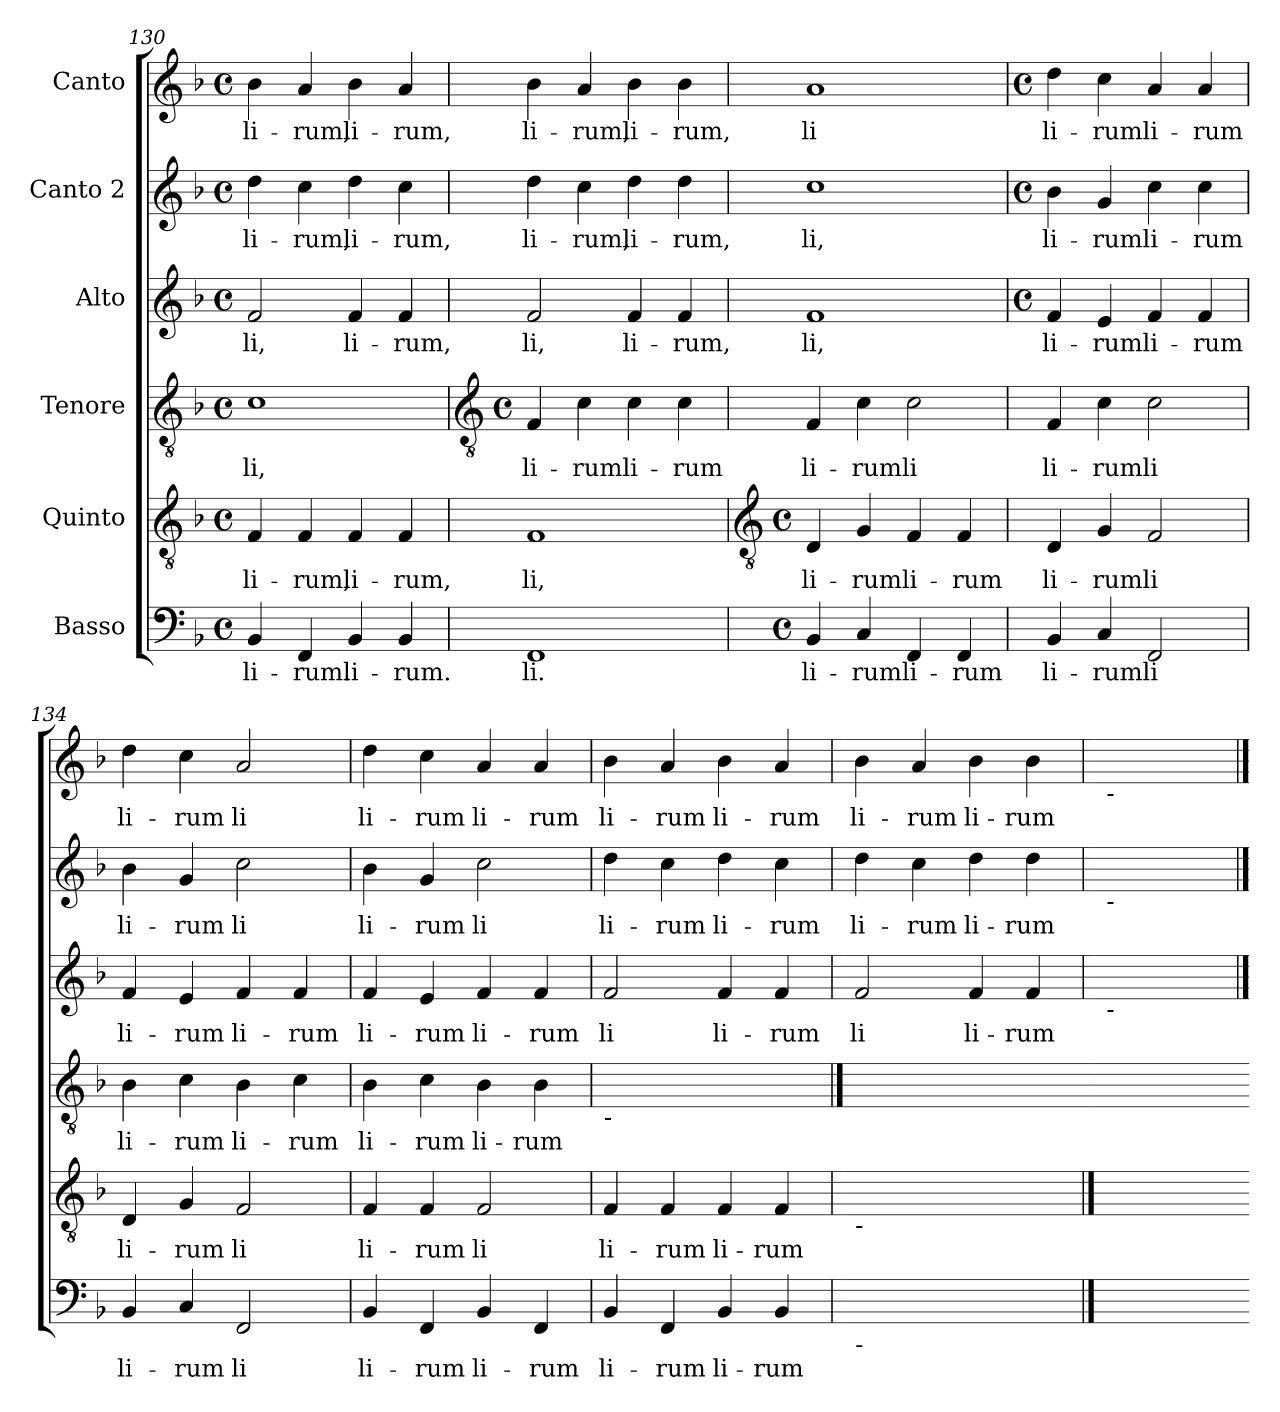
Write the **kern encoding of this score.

**kern	**text	**kern	**text	**kern	**text	**kern	**text	**kern	**text	**kern	**text
*part6	*part6	*part5	*part5	*part4	*part4	*part3	*part3	*part2	*part2	*part1	*part1
*staff6	*staff6	*staff5	*staff5	*staff4	*staff4	*staff3	*staff3	*staff2	*staff2	*staff1	*staff1
*I"Basso	*	*I"Quinto	*	*I"Tenore	*	*I"Alto	*	*I"Canto 2	*	*I"Canto	*
*clefF4	*	*clefGv2	*	*clefGv2	*	*clefG2	*	*clefG2	*	*clefG2	*
*k[b-]	*	*k[b-]	*	*k[b-]	*	*k[b-]	*	*k[b-]	*	*k[b-]	*
*F:	*	*F:	*	*F:	*	*F:	*	*F:	*	*F:	*
*M4/4	*	*M4/4	*	*M4/4	*	*M4/4	*	*M4/4	*	*M4/4	*
*met(c)	*	*met(c)	*	*met(c)	*	*met(c)	*	*met(c)	*	*met(c)	*
=130	=130	=130	=130	=130	=130	=130	=130	=130	=130	=130	=130
!	!LO:LY:b	!	!LO:LY:b	!	!LO:LY:b	!	!LO:LY:b	!	!LO:LY:b	!	!LO:LY:b
4BB-	li-	4F	li-	1c	li,	2f	li,	4dd	li-	4b-	li-
!	!LO:LY:b	!	!LO:LY:b	!	!	!	!	!	!LO:LY:b	!	!LO:LY:b
4FF	-rum.	4F	-rum,	.	.	.	.	4cc	-rum,	4a	-rum,
!	!LO:LY:b	!	!LO:LY:b	!	!	!	!LO:LY:b	!	!LO:LY:b	!	!LO:LY:b
4BB-	li-	4F	li-	.	.	4f	li-	4dd	li-	4b-	li-
!	!LO:LY:b	!	!LO:LY:b	!	!	!	!LO:LY:b	!	!LO:LY:b	!	!LO:LY:b
4BB-	-rum.	4F	-rum,	.	.	4f	-rum,	4cc	-rum,	4a	-rum,
!!LO:LB:g=z
=131	=131	=131	=131	=131	=131	=131	=131	=131	=131	=131	=131
*	*	*	*	*clefGv2	*	*	*	*	*	*	*
*	*	*	*	*M4/4	*	*	*	*	*	*	*
*	*	*	*	*met(c)	*	*	*	*	*	*	*
!	!LO:LY:b	!	!LO:LY:b	!	!LO:LY:b	!	!LO:LY:b	!	!LO:LY:b	!	!LO:LY:b
1FF	li.	1F	li,	4F	li-	2f	li,	4dd	li-	4b-	li-
!	!	!	!	!	!LO:LY:b	!	!	!	!LO:LY:b	!	!LO:LY:b
.	.	.	.	4c	-rum	.	.	4cc	-rum,	4a	-rum,
!	!	!	!	!	!LO:LY:b	!	!LO:LY:b	!	!LO:LY:b	!	!LO:LY:b
.	.	.	.	4c	li-	4f	li-	4dd	li-	4b-	li-
!	!	!	!	!	!LO:LY:b	!	!LO:LY:b	!	!LO:LY:b	!	!LO:LY:b
.	.	.	.	4c	-rum	4f	-rum,	4dd	-rum,	4b-	-rum,
!!LO:LB:g=z
=132	=132	=132	=132	=132	=132	=132	=132	=132	=132	=132	=132
*	*	*clefGv2	*	*	*	*	*	*	*	*	*
*M4/4	*	*M4/4	*	*	*	*	*	*	*	*	*
*met(c)	*	*met(c)	*	*	*	*	*	*	*	*	*
!	!LO:LY:b	!	!LO:LY:b	!	!LO:LY:b	!	!LO:LY:b	!	!LO:LY:b	!	!LO:LY:b
4BB-	li-	4D	li-	4F	li-	1f	li,	1cc	li,	1a	li
!	!LO:LY:b	!	!LO:LY:b	!	!LO:LY:b	!	!	!	!	!	!
4C	-rum	4G	-rum	4c	-rum	.	.	.	.	.	.
!	!LO:LY:b	!	!LO:LY:b	!	!LO:LY:b	!	!	!	!	!	!
4FF	li-	4F	li-	2c	li	.	.	.	.	.	.
!	!LO:LY:b	!	!LO:LY:b	!	!	!	!	!	!	!	!
4FF	-rum	4F	-rum	.	.	.	.	.	.	.	.
!!LO:LB:g=z
=133	=133	=133	=133	=133	=133	=133	=133	=133	=133	=133	=133
*	*	*	*	*	*	*M4/4	*	*M4/4	*	*M4/4	*
*	*	*	*	*	*	*met(c)	*	*met(c)	*	*met(c)	*
!	!LO:LY:b	!	!LO:LY:b	!	!LO:LY:b	!	!LO:LY:b	!	!LO:LY:b	!	!LO:LY:b
4BB-	li-	4D	li-	4F	li-	4f	li-	4b-	li-	4dd	li-
!	!LO:LY:b	!	!LO:LY:b	!	!LO:LY:b	!	!LO:LY:b	!	!LO:LY:b	!	!LO:LY:b
4C	-rum	4G	-rum	4c	-rum	4e	-rum	4g	-rum	4cc	-rum
!	!LO:LY:b	!	!LO:LY:b	!	!LO:LY:b	!	!LO:LY:b	!	!LO:LY:b	!	!LO:LY:b
2FF	li	2F	li	2c	li	4f	li-	4cc	li-	4a	li-
!	!	!	!	!	!	!	!LO:LY:b	!	!LO:LY:b	!	!LO:LY:b
.	.	.	.	.	.	4f	-rum	4cc	-rum	4a	-rum
=134	=134	=134	=134	=134	=134	=134	=134	=134	=134	=134	=134
!	!LO:LY:b	!	!LO:LY:b	!	!LO:LY:b	!	!LO:LY:b	!	!LO:LY:b	!	!LO:LY:b
4BB-	li-	4D	li-	4B-	li-	4f	li-	4b-	li-	4dd	li-
!	!LO:LY:b	!	!LO:LY:b	!	!LO:LY:b	!	!LO:LY:b	!	!LO:LY:b	!	!LO:LY:b
4C	-rum	4G	-rum	4c	-rum	4e	-rum	4g	-rum	4cc	-rum
!	!LO:LY:b	!	!LO:LY:b	!	!LO:LY:b	!	!LO:LY:b	!	!LO:LY:b	!	!LO:LY:b
2FF	li	2F	li	4B-	li-	4f	li-	2cc	li	2a	li
!	!	!	!	!	!LO:LY:b	!	!LO:LY:b	!	!	!	!
.	.	.	.	4c	-rum	4f	-rum	.	.	.	.
=135	=135	=135	=135	=135	=135	=135	=135	=135	=135	=135	=135
!	!LO:LY:b	!	!LO:LY:b	!	!LO:LY:b	!	!LO:LY:b	!	!LO:LY:b	!	!LO:LY:b
4BB-	li-	4F	li-	4B-	li-	4f	li-	4b-	li-	4dd	li-
!	!LO:LY:b	!	!LO:LY:b	!	!LO:LY:b	!	!LO:LY:b	!	!LO:LY:b	!	!LO:LY:b
4FF	-rum	4F	-rum	4c	-rum	4e	-rum	4g	-rum	4cc	-rum
!	!LO:LY:b	!	!LO:LY:b	!	!LO:LY:b	!	!LO:LY:b	!	!LO:LY:b	!	!LO:LY:b
4BB-	li-	2F	li	4B-	li-	4f	li-	2cc	li	4a	li-
!	!LO:LY:b	!	!	!	!LO:LY:b	!	!LO:LY:b	!	!	!	!LO:LY:b
4FF	-rum	.	.	4B-	-rum	4f	-rum	.	.	4a	-rum
=136	=136	=136	=136	=136	=136	=136	=136	=136	=136	=136	=136
!	!	!	!	!LO:TX:b:t=-	!	!	!	!	!	!	!
!	!LO:LY:b	!	!LO:LY:b	!	!LO:LY:b	!	!LO:LY:b	!	!LO:LY:b	!	!LO:LY:b
4BB-	li-	4F	li-	1cyy	li.	2f	li	4dd	li-	4b-	li-
!	!LO:LY:b	!	!LO:LY:b	!	!	!	!	!	!LO:LY:b	!	!LO:LY:b
4FF	-rum	4F	-rum	.	.	.	.	4cc	-rum	4a	-rum
!	!LO:LY:b	!	!LO:LY:b	!	!	!	!LO:LY:b	!	!LO:LY:b	!	!LO:LY:b
4BB-	li-	4F	li-	.	.	4f	li-	4dd	li-	4b-	li-
!	!LO:LY:b	!	!LO:LY:b	!	!	!	!LO:LY:b	!	!LO:LY:b	!	!LO:LY:b
4BB-	-rum	4F	-rum	.	.	4f	-rum	4cc	-rum	4a	-rum
=137	=137	=137	=137	==137	=137	=137	=137	=137	=137	=137	=137
!	!	!LO:TX:b:t=-	!	!	!	!	!	!	!	!	!
!LO:TX:b:t=-	!	!	!	!	!	!	!	!	!	!	!
!	!LO:LY:b	!	!LO:LY:b	!	!	!	!LO:LY:b	!	!LO:LY:b	!	!LO:LY:b
1FFyy	li.	1Fyy	li.	1ryy	.	2f	li	4dd	li-	4b-	li-
!	!	!	!	!	!	!	!	!	!LO:LY:b	!	!LO:LY:b
.	.	.	.	.	.	.	.	4cc	-rum	4a	-rum
!	!	!	!	!	!	!	!LO:LY:b	!	!LO:LY:b	!	!LO:LY:b
.	.	.	.	.	.	4f	li-	4dd	li-	4b-	li-
!	!	!	!	!	!	!	!LO:LY:b	!	!LO:LY:b	!	!LO:LY:b
.	.	.	.	.	.	4f	-rum	4dd	-rum	4b-	-rum
==138	=138	==138	=138	=138	=138	=138	=138	=138	=138	=138	=138
!	!	!	!	!	!	!	!	!	!	!LO:TX:b:t=-	!
!	!	!	!	!	!	!	!	!LO:TX:b:t=-	!	!	!
!	!	!	!	!	!	!LO:TX:b:t=-	!	!	!	!	!
!	!	!	!	!	!	!	!LO:LY:b	!	!LO:LY:b	!	!LO:LY:b
1ryy	.	1ryy	.	1ryy	.	1fyy	li.	1ccyy	li.	1ayy	li.
=	==	=	==	=	==	==	==	==	==	==	==
*-	*-	*-	*-	*-	*-	*-	*-	*-	*-	*-	*-
